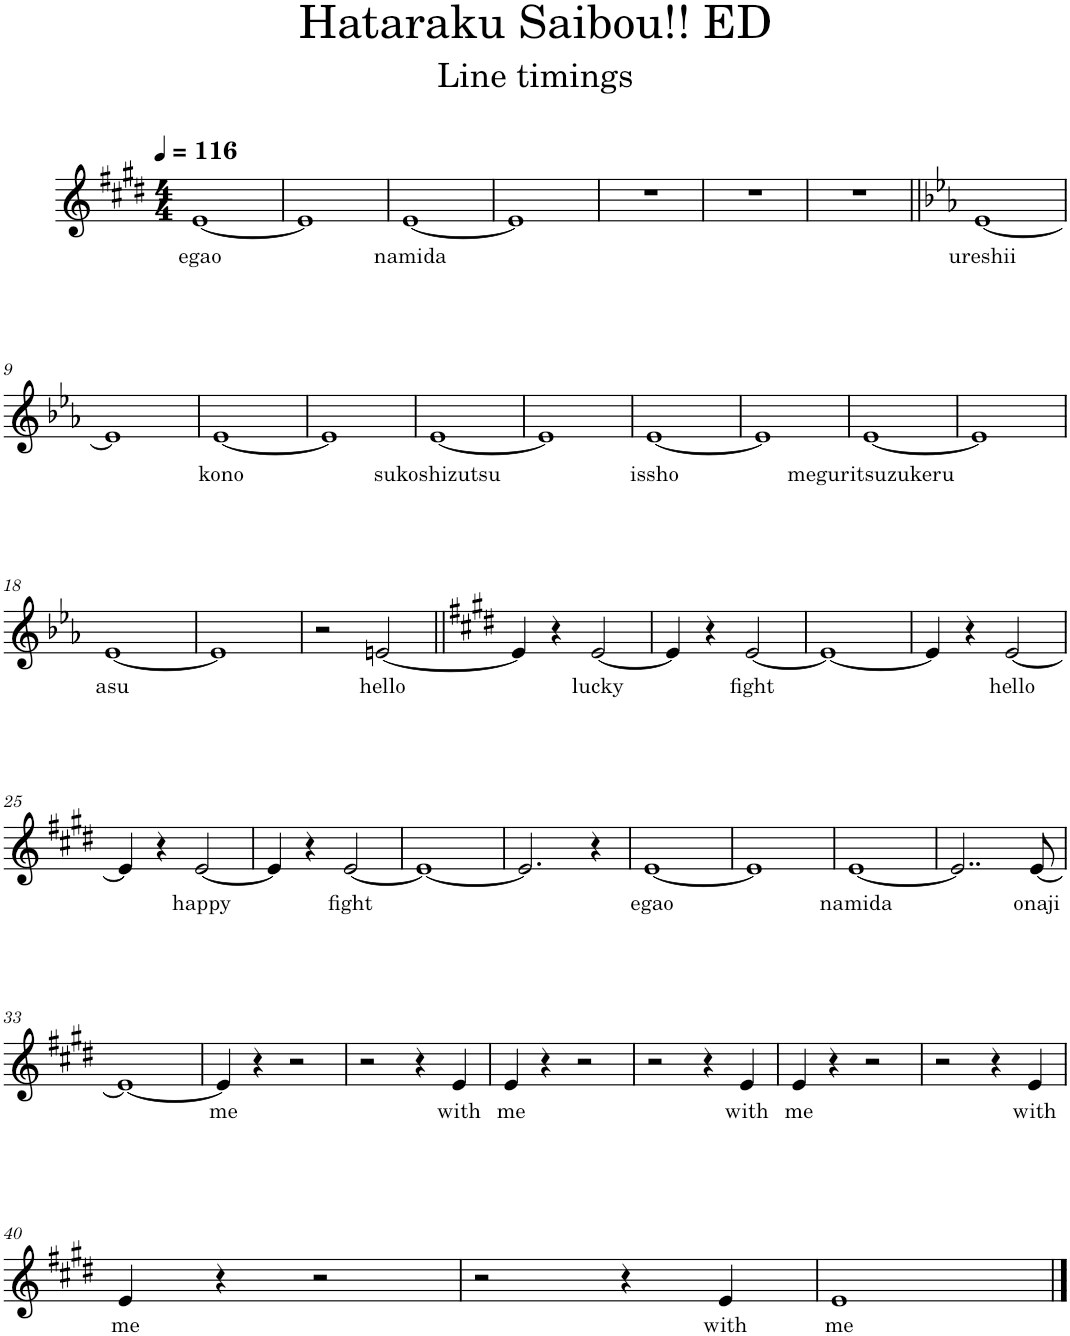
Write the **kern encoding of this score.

**kern	**text
*part1	*part1
*staff1	*staff1
*I"Piano	*
*I'Pno.	*
*clefG2	*
*k[f#c#g#d#]	*
*M4/4	*
*MM116	*
=1	=1
!	!LO:LY:b
[1e	egao
=2	=2
1e]	.
=3	=3
!	!LO:LY:b
[1e	namida
=4	=4
1e]	.
=5	=5
1r	.
=6	=6
1r	.
=7	=7
1r	.
=8||	=8||
*k[b-e-a-]	*
!	!LO:LY:b
[1e-	ureshii
!!LO:LB:g=z
=9	=9
1e-]	.
=10	=10
!	!LO:LY:b
[1e-	kono
=11	=11
1e-]	.
=12	=12
!	!LO:LY:b
[1e-	sukoshizutsu
=13	=13
1e-]	.
=14	=14
!	!LO:LY:b
[1e-	issho
=15	=15
1e-]	.
=16	=16
!	!LO:LY:b
[1e-	meguritsuzukeru
=17	=17
1e-]	.
!!LO:LB:g=z
=18	=18
!	!LO:LY:b
[1e-	asu
=19	=19
1e-]	.
=20	=20
2r	.
!	!LO:LY:b
[2en/	hello
=21||	=21||
*k[f#c#g#d#]	*
4e/]	.
4r	.
!	!LO:LY:b
[2e/	lucky
=22	=22
4e/]	.
4r	.
!	!LO:LY:b
[2e/	fight
=23	=23
1e_	.
=24	=24
4e/]	.
4r	.
!	!LO:LY:b
[2e/	hello
!!LO:LB:g=z
=25	=25
4e/]	.
4r	.
!	!LO:LY:b
[2e/	happy
=26	=26
4e/]	.
4r	.
!	!LO:LY:b
[2e/	fight
=27	=27
1e_	.
=28	=28
2.e/]	.
4r	.
=29	=29
!	!LO:LY:b
[1e	egao
=30	=30
1e]	.
=31	=31
!	!LO:LY:b
[1e	namida
=32	=32
2..e/]	.
!	!LO:LY:b
[8e/	onaji
!!LO:LB:g=z
=33	=33
1e_	.
=34	=34
!	!LO:LY:b
4e/]	me
4r	.
2r	.
=35	=35
2r	.
4r	.
!	!LO:LY:b
4e/	with
=36	=36
!	!LO:LY:b
4e/	me
4r	.
2r	.
=37	=37
2r	.
4r	.
!	!LO:LY:b
4e/	with
=38	=38
!	!LO:LY:b
4e/	me
4r	.
2r	.
=39	=39
2r	.
4r	.
!	!LO:LY:b
4e/	with
!!LO:LB:g=z
=40	=40
!	!LO:LY:b
4e/	me
4r	.
2r	.
=41	=41
2r	.
4r	.
!	!LO:LY:b
4e/	with
=42	=42
!	!LO:LY:b
1e	me
==	==
*-	*-
